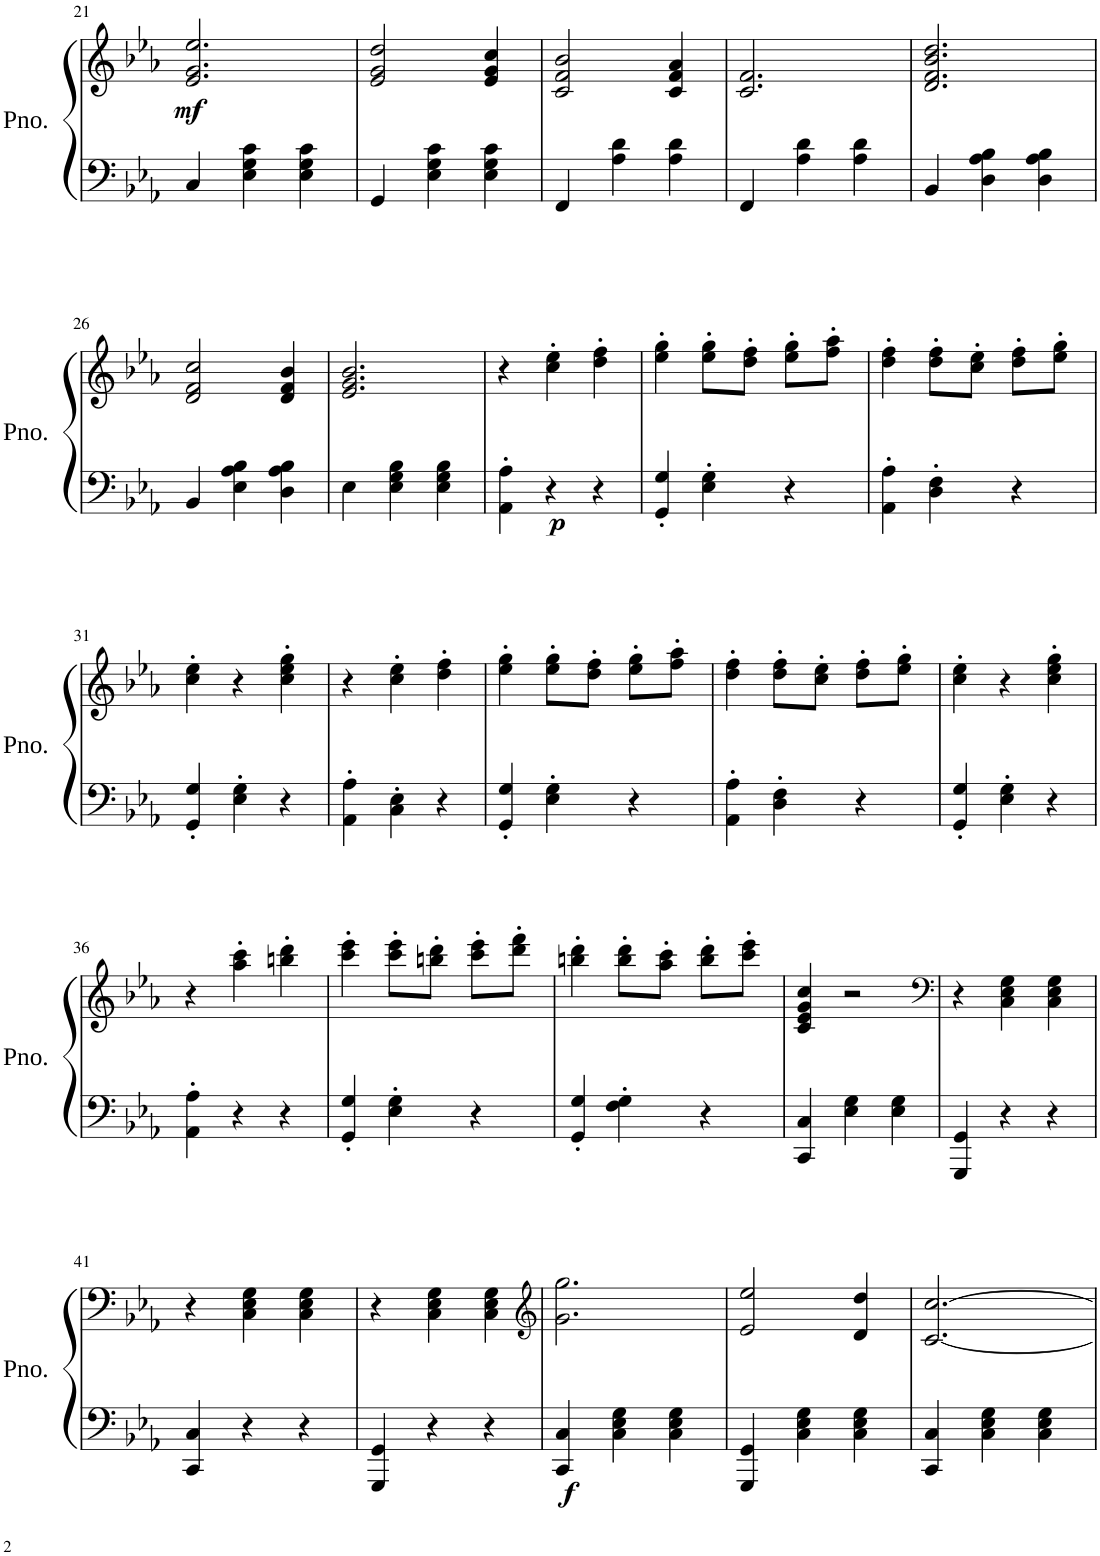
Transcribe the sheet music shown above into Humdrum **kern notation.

**kern	**kern	**dynam
*part1	*part1	*part1
*staff2	*staff1	*staff1/2
*I"Piano	*	*
*I'Pno.	*	*
!!LO:PB:g=z
*clefF4	*clefG2	*
*k[b-e-a-]	*k[b-e-a-]	*
*M3/4	*M3/4	*
=21	=21	=21
!	!	!LO:DY:b
4C/	2.e-/ 2.g/ 2.ee-/	mf
4E-\ 4G\ 4c\	.	.
4E-\ 4G\ 4c\	.	.
=22	=22	=22
4GG/	2e-/ 2g/ 2dd/	.
4E-\ 4G\ 4c\	.	.
4E-\ 4G\ 4c\	4e-/ 4g/ 4cc/	.
=23	=23	=23
4FF/	2c/ 2f/ 2b-/	.
4A-\ 4d\	.	.
4A-\ 4d\	4c/ 4f/ 4a-/	.
=24	=24	=24
4FF/	2.c/ 2.f/	.
4A-\ 4d\	.	.
4A-\ 4d\	.	.
=25	=25	=25
4BB-/	2.d/ 2.f/ 2.b-/ 2.dd/	.
4D\ 4A-\ 4B-\	.	.
4D\ 4A-\ 4B-\	.	.
!!LO:LB:g=z
=26	=26	=26
4BB-/	2d/ 2f/ 2cc/	.
4E-\ 4A-\ 4B-\	.	.
4D\ 4A-\ 4B-\	4d/ 4f/ 4b-/	.
=27	=27	=27
4E-\	2.e-/ 2.g/ 2.b-/	.
4E-\ 4G\ 4B-\	.	.
4E-\ 4G\ 4B-\	.	.
=28	=28	=28
4AA-\' 4A-\'	4r	.
!	!	!LO:DY:b=2
4r	4cc\' 4ee-\'	p
4r	4dd\' 4ff\'	.
=29	=29	=29
4GG/' 4G/'	4ee-\' 4gg\'	.
4E-\' 4G\'	8ee-\' 8gg\'L	.
.	8dd\' 8ff\'J	.
4r	8ee-\' 8gg\'L	.
.	8ff\' 8aa-\'J	.
=30	=30	=30
4AA-\' 4A-\'	4dd\' 4ff\'	.
4D\' 4F\'	8dd\' 8ff\'L	.
.	8cc\' 8ee-\'J	.
4r	8dd\' 8ff\'L	.
.	8ee-\' 8gg\'J	.
!!LO:LB:g=z
=31	=31	=31
4GG/' 4G/'	4cc\' 4ee-\'	.
4E-\' 4G\'	4r	.
4r	4cc\' 4ee-\' 4gg\'	.
=32	=32	=32
4AA-\' 4A-\'	4r	.
4C\' 4E-\'	4cc\' 4ee-\'	.
4r	4dd\' 4ff\'	.
=33	=33	=33
4GG/' 4G/'	4ee-\' 4gg\'	.
4E-\' 4G\'	8ee-\' 8gg\'L	.
.	8dd\' 8ff\'J	.
4r	8ee-\' 8gg\'L	.
.	8ff\' 8aa-\'J	.
=34	=34	=34
4AA-\' 4A-\'	4dd\' 4ff\'	.
4D\' 4F\'	8dd\' 8ff\'L	.
.	8cc\' 8ee-\'J	.
4r	8dd\' 8ff\'L	.
.	8ee-\' 8gg\'J	.
=35	=35	=35
4GG/' 4G/'	4cc\' 4ee-\'	.
4E-\' 4G\'	4r	.
4r	4cc\' 4ee-\' 4gg\'	.
!!LO:LB:g=z
=36	=36	=36
4AA-\' 4A-\'	4r	.
4r	4aa-\' 4ccc\'	.
4r	4bbn\' 4ddd\'	.
=37	=37	=37
4GG/' 4G/'	4ccc\' 4eee-\'	.
4E-\' 4G\'	8ccc\' 8eee-\'L	.
.	8bbn\' 8ddd\'J	.
4r	8ccc\' 8eee-\'L	.
.	8ddd\' 8fff\'J	.
=38	=38	=38
4GG/' 4G/'	4bbn\' 4ddd\'	.
4F\' 4G\'	8bb\' 8ddd\'L	.
.	8aa-\' 8ccc\'J	.
4r	8bb\' 8ddd\'L	.
.	8ccc\' 8eee-\'J	.
=39	=39	=39
4CC/ 4C/	4c/ 4e-/ 4g/ 4cc/	.
4E-\ 4G\	2r	.
4E-\ 4G\	.	.
=40	=40	=40
*	*clefF4	*
4GGG/ 4GG/	4r	.
4r	4C\ 4E-\ 4G\	.
4r	4C\ 4E-\ 4G\	.
!!LO:LB:g=z
=41	=41	=41
4CC/ 4C/	4r	.
4r	4C\ 4E-\ 4G\	.
4r	4C\ 4E-\ 4G\	.
=42	=42	=42
4GGG/ 4GG/	4r	.
4r	4C\ 4E-\ 4G\	.
4r	4C\ 4E-\ 4G\	.
=43	=43	=43
*	*clefG2	*
!	!	!LO:DY:b=2
4CC/ 4C/	2.g\ 2.gg\	f
4C\ 4E-\ 4G\	.	.
4C\ 4E-\ 4G\	.	.
=44	=44	=44
4GGG/ 4GG/	2e-/ 2ee-/	.
4C\ 4E-\ 4G\	.	.
4C\ 4E-\ 4G\	4d/ 4dd/	.
=45	=45	=45
4CC/ 4C/	[2.c/ [2.cc/	.
4C\ 4E-\ 4G\	.	.
4C\ 4E-\ 4G\	.	.
=	=	=
*-	*-	*-
